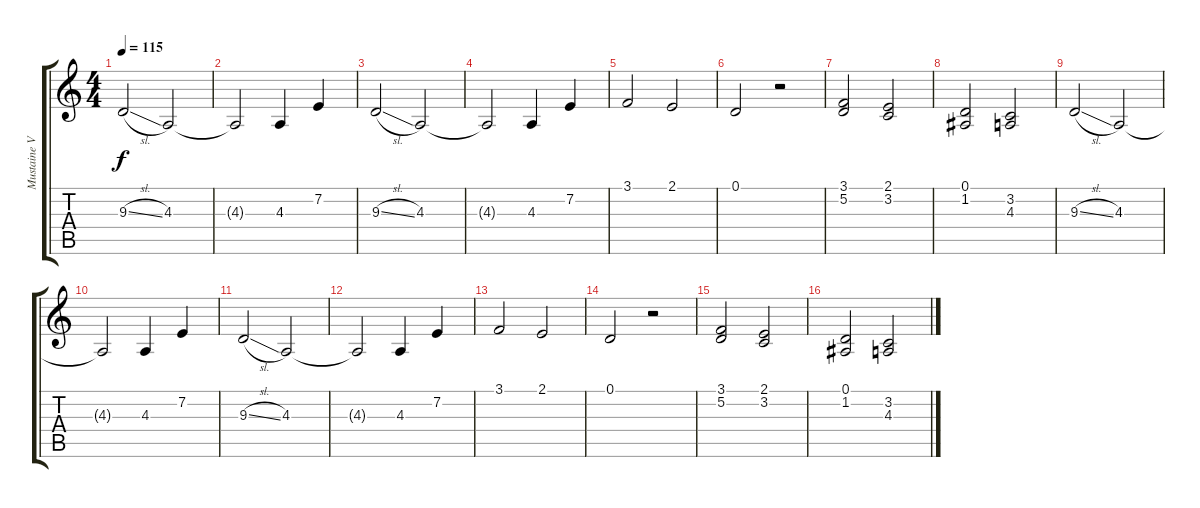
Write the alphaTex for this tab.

\track ("Mustaine Voice / Backup Guitar" "Mustaine V") {instrument tenorsax}
\staff {score tabs}
\tuning (D4 A3 F3 C3 G2 D2) {hide}
\ts (4 4)
\tempo 115
\clef g2
\ks c
9.3{sl}.2{dy f} 4.3.2 |
4.3{t}.2 4.3.4 7.2.4 |
9.3{sl}.2 4.3.2 |
4.3{t}.2 4.3.4 7.2.4 |
3.1.2 2.1.2 |
0.1.2 r.2 |
(3.1 5.2).2 (2.1 3.2).2 |
(0.1 1.2).2 (3.2 4.3).2 |
9.3{sl}.2 4.3.2 |
4.3{t}.2 4.3.4 7.2.4 |
9.3{sl}.2 4.3.2 |
4.3{t}.2 4.3.4 7.2.4 |
3.1.2 2.1.2 |
0.1.2 r.2 |
(3.1 5.2).2 (2.1 3.2).2 |
(0.1 1.2).2 (3.2 4.3).2
